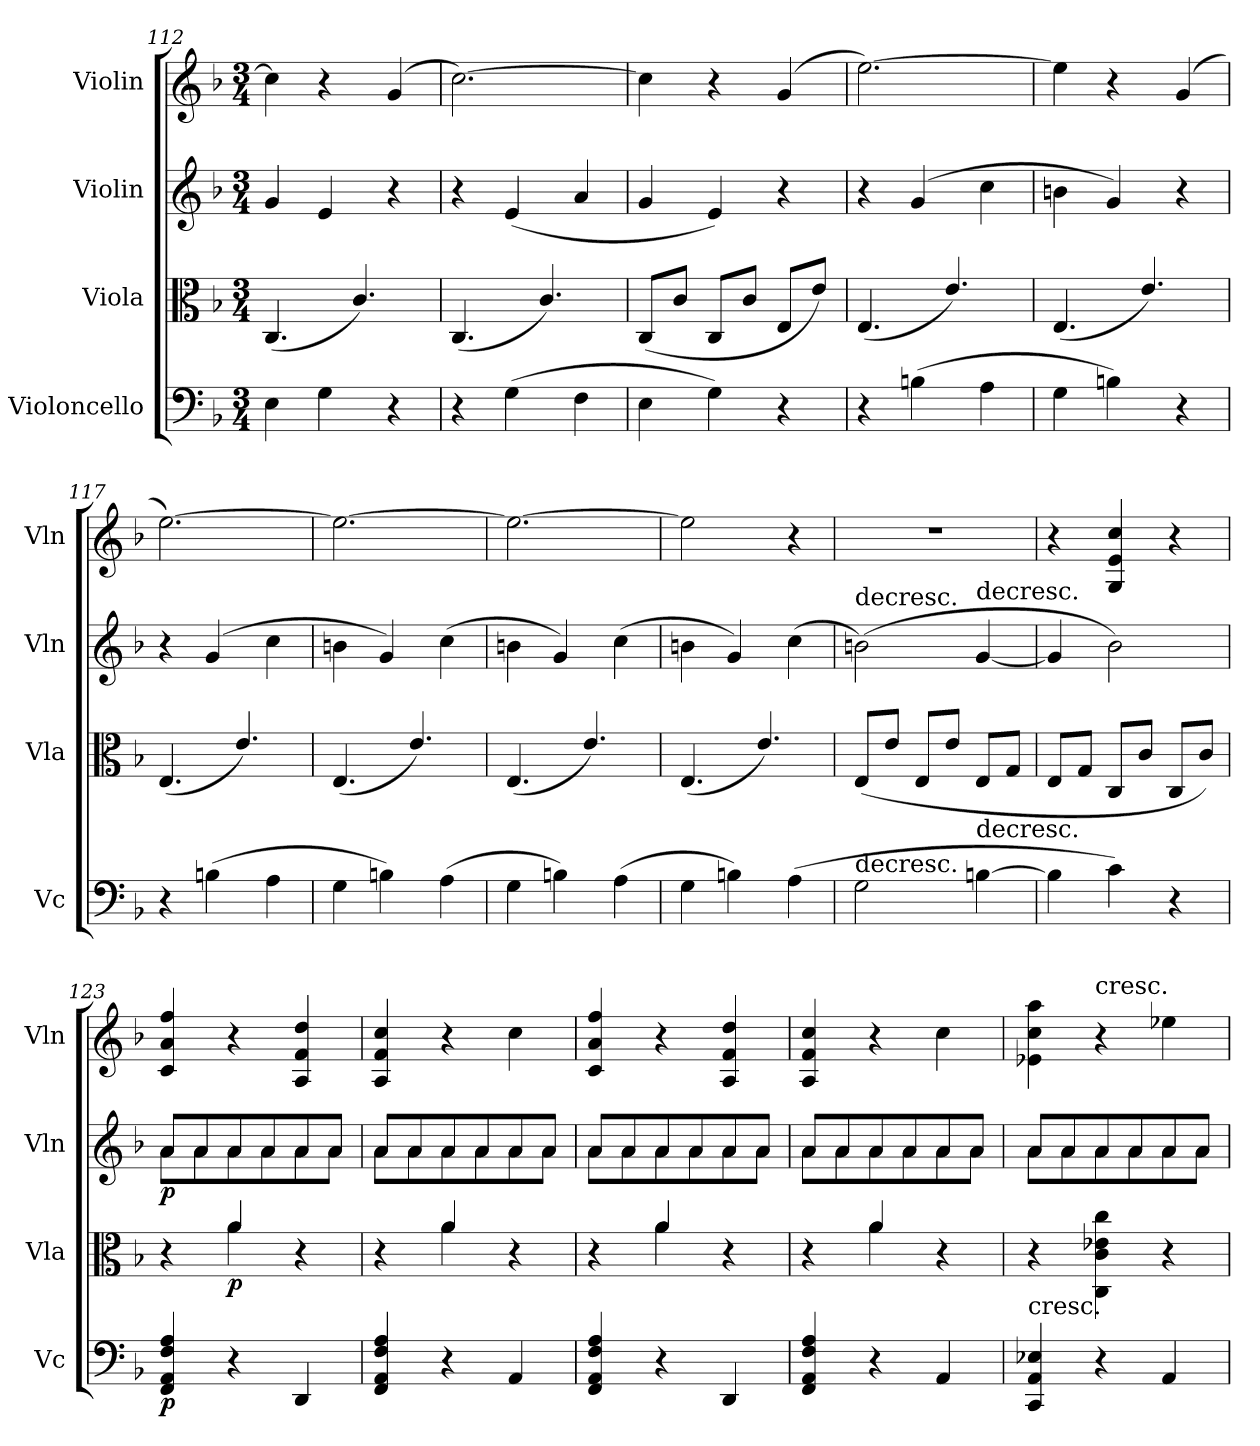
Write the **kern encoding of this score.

**kern	**dynam	**kern	**dynam	**kern	**dynam	**kern
*part4	*part4	*part3	*part3	*part2	*part2	*part1
*staff4	*staff4	*staff3	*staff3	*staff2	*staff2	*staff1
*I"Violoncello	*	*I"Viola	*	*I"Violin	*	*I"Violin
*I'Vc	*	*I'Vla	*	*I'Vln	*	*I'Vln
*clefF4	*	*clefC3	*	*clefG2	*	*clefG2
*k[b-]	*	*k[b-]	*	*k[b-]	*	*k[b-]
*M3/4	*	*M3/4	*	*M3/4	*	*M3/4
=112	=112	=112	=112	=112	=112	=112
4E\	.	(4.C/	.	4g/	.	4cc\]
4G\	.	.	.	4e/	.	4r
.	.	4.c/)	.	.	.	.
4r	.	.	.	4r	.	(4g/
=113	=113	=113	=113	=113	=113	=113
4r	.	(4.C/	.	4r	.	[2.cc\)
(4G\	.	.	.	(4e/	.	.
.	.	4.c/)	.	.	.	.
4F\	.	.	.	4a/	.	.
=114	=114	=114	=114	=114	=114	=114
4E\	.	(8C/L	.	4g/	.	4cc\]
.	.	8c/J	.	.	.	.
4G\)	.	8C/L	.	4e/)	.	4r
.	.	8c/J	.	.	.	.
4r	.	8E/L	.	4r	.	(4g/
.	.	8e/J)	.	.	.	.
=115	=115	=115	=115	=115	=115	=115
4r	.	(4.E/	.	4r	.	[2.ee\)
(4Bn\	.	.	.	(4g/	.	.
.	.	4.e/)	.	.	.	.
4A\	.	.	.	4cc\	.	.
=116	=116	=116	=116	=116	=116	=116
4G\	.	(4.E/	.	4bn\	.	4ee\]
4Bn\)	.	.	.	4g/)	.	4r
.	.	4.e/)	.	.	.	.
4r	.	.	.	4r	.	(4g/
=117	=117	=117	=117	=117	=117	=117
4r	.	(4.E/	.	4r	.	[2.ee\)
(4Bn\	.	.	.	(4g/	.	.
.	.	4.e/)	.	.	.	.
4A\	.	.	.	4cc\	.	.
=118	=118	=118	=118	=118	=118	=118
4G\	.	(4.E/	.	4bn\	.	2.ee\_
4Bn\)	.	.	.	4g/)	.	.
.	.	4.e/)	.	.	.	.
(4A\	.	.	.	(4cc\	.	.
=119	=119	=119	=119	=119	=119	=119
4G\	.	(4.E/	.	4bn\	.	2.ee\_
4Bn\)	.	.	.	4g/)	.	.
.	.	4.e/)	.	.	.	.
(4A\	.	.	.	(4cc\	.	.
=120	=120	=120	=120	=120	=120	=120
4G\	.	(4.E/	.	4bn\	.	2ee\]
4Bn\)	.	.	.	4g/)	.	.
.	.	4.e/)	.	.	.	.
(4A\	.	.	.	(4cc\	.	4r
=121	=121	=121	=121	=121	=121	=121
!	!	!	!	!LO:TX:t=decresc.	!	!
!LO:TX:t=decresc.	!	!	!	!	!	!
2G\	.	(8E/L	.	(2bn\)	.	2.r
.	.	8e/J	.	.	.	.
.	.	8E/L	.	.	.	.
.	.	8e/J	.	.	.	.
!	!	!	!	!LO:TX:t=decresc.	!	!
!LO:TX:t=decresc.	!	!	!	!	!	!
[4Bn\	.	8E/L	.	[4g/	.	.
.	.	8G/J	.	.	.	.
=122	=122	=122	=122	=122	=122	=122
4B\]	.	8E/L	.	4g/]	.	4r
.	.	8G/J	.	.	.	.
4c\)	.	8C/L	.	2b-\)	.	4G/ 4e/ 4cc/
.	.	8c/J	.	.	.	.
4r	.	8C/L	.	.	.	4r
.	.	8c/J)	.	.	.	.
=123	=123	=123	=123	=123	=123	=123
*	*	*^	*	*^	*	*
4FF/ 4AA/ 4F/ 4A/	p	4r	4ryy	.	8a/L	8a\L	p	4c/ 4a/ 4ff/
.	.	.	.	.	8a/	8a\	.	.
4r	.	4a/	4a\	p	8a/	8a\	.	4r
.	.	.	.	.	8a/	8a\	.	.
4DD/	.	4r	4ryy	.	8a/	8a\	.	4A/ 4f/ 4dd/
.	.	.	.	.	8a/J	8a\J	.	.
=124	=124	=124	=124	=124	=124	=124	=124	=124
4FF/ 4AA/ 4F/ 4A/	.	4r	4ryy	.	8a/L	8a\L	.	4A/ 4f/ 4cc/
.	.	.	.	.	8a/	8a\	.	.
4r	.	4a/	4a\	.	8a/	8a\	.	4r
.	.	.	.	.	8a/	8a\	.	.
4AA/	.	4r	4ryy	.	8a/	8a\	.	4cc\
.	.	.	.	.	8a/J	8a\J	.	.
=125	=125	=125	=125	=125	=125	=125	=125	=125
4FF/ 4AA/ 4F/ 4A/	.	4r	4ryy	.	8a/L	8a\L	.	4c/ 4a/ 4ff/
.	.	.	.	.	8a/	8a\	.	.
4r	.	4a/	4a\	.	8a/	8a\	.	4r
.	.	.	.	.	8a/	8a\	.	.
4DD/	.	4r	4ryy	.	8a/	8a\	.	4A/ 4f/ 4dd/
.	.	.	.	.	8a/J	8a\J	.	.
=126	=126	=126	=126	=126	=126	=126	=126	=126
4FF/ 4AA/ 4F/ 4A/	.	4r	4ryy	.	8a/L	8a\L	.	4A/ 4f/ 4cc/
.	.	.	.	.	8a/	8a\	.	.
4r	.	4a/	4a\	.	8a/	8a\	.	4r
.	.	.	.	.	8a/	8a\	.	.
4AA/	.	4r	4ryy	.	8a/	8a\	.	4cc\
.	.	.	.	.	8a/J	8a\J	.	.
*	*	*v	*v	*	*	*	*	*
=127	=127	=127	=127	=127	=127	=127	=127
!LO:TX:t=cresc.	!	!	!	!	!	!	!
4CC/ 4AA/ 4E-X/	.	4r	.	8a/L	8a\L	.	4e-X\ 4cc\ 4aa\
.	.	.	.	8a/	8a\	.	.
!	!	!	!	!	!	!	!LO:TX:t=cresc.
4r	.	4C\ 4c\ 4e-X\ 4cc\	.	8a/	8a\	.	4r
.	.	.	.	8a/	8a\	.	.
4AA/	.	4r	.	8a/	8a\	.	4ee-X\
.	.	.	.	8a/J	8a\J	.	.
*	*	*	*	*v	*v	*	*
=	=	=	=	=	=	=
*-	*-	*-	*-	*-	*-	*-
